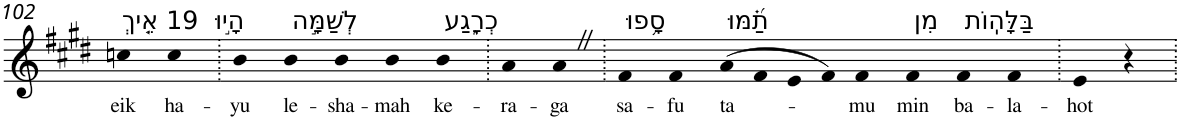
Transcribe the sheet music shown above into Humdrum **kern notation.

**kern	**text
*part1	*part1
*staff1	*staff1
*I"Piano	*
*I'Pno	*
!!LO:PB:g=z
*clefG2	*
*k[f#c#g#d#]	*
*E:	*
=102	=102
!LO:TX:a:t=19 אֵ֤יךְ	!
!	!LO:LY:b
4ccn	eik
!LO:TX:a:t=הָי֣וּ	!
!	!LO:LY:b
4cc	ha-
=103.	=103.
!	!LO:LY:b
4b	-yu
!LO:TX:a:t=לְשַׁמָּ֣ה	!
!	!LO:LY:b
4b	le-
!	!LO:LY:b
4b	-sha-
!	!LO:LY:b
4b	-mah
!LO:TX:a:t=כְרָ֑גַע	!
!	!LO:LY:b
4b	ke-
=104.	=104.
!	!LO:LY:b
4a	-ra-
!	!LO:LY:b
4aZ	-ga
=105.	=105.
!LO:TX:a:t=סָ֥פוּ	!
!	!LO:LY:b
4f#	sa-
!	!LO:LY:b
4f#	-fu
!LO:TX:a:t=תַ֝֗מּוּ	!
!	!LO:LY:b
(>8a	ta-
8f#	.
8e	.
8f#)	.
!	!LO:LY:b
4f#	-mu
!LO:TX:a:t=מִן	!
!	!LO:LY:b
4f#	min
!LO:TX:a:t=בַּלָּהֽוֹת	!
!	!LO:LY:b
4f#	ba-
!	!LO:LY:b
4f#	-la-
=106.	=106.
!	!LO:LY:b
4e	-hot
4r	.
=.	=.
*-	*-
